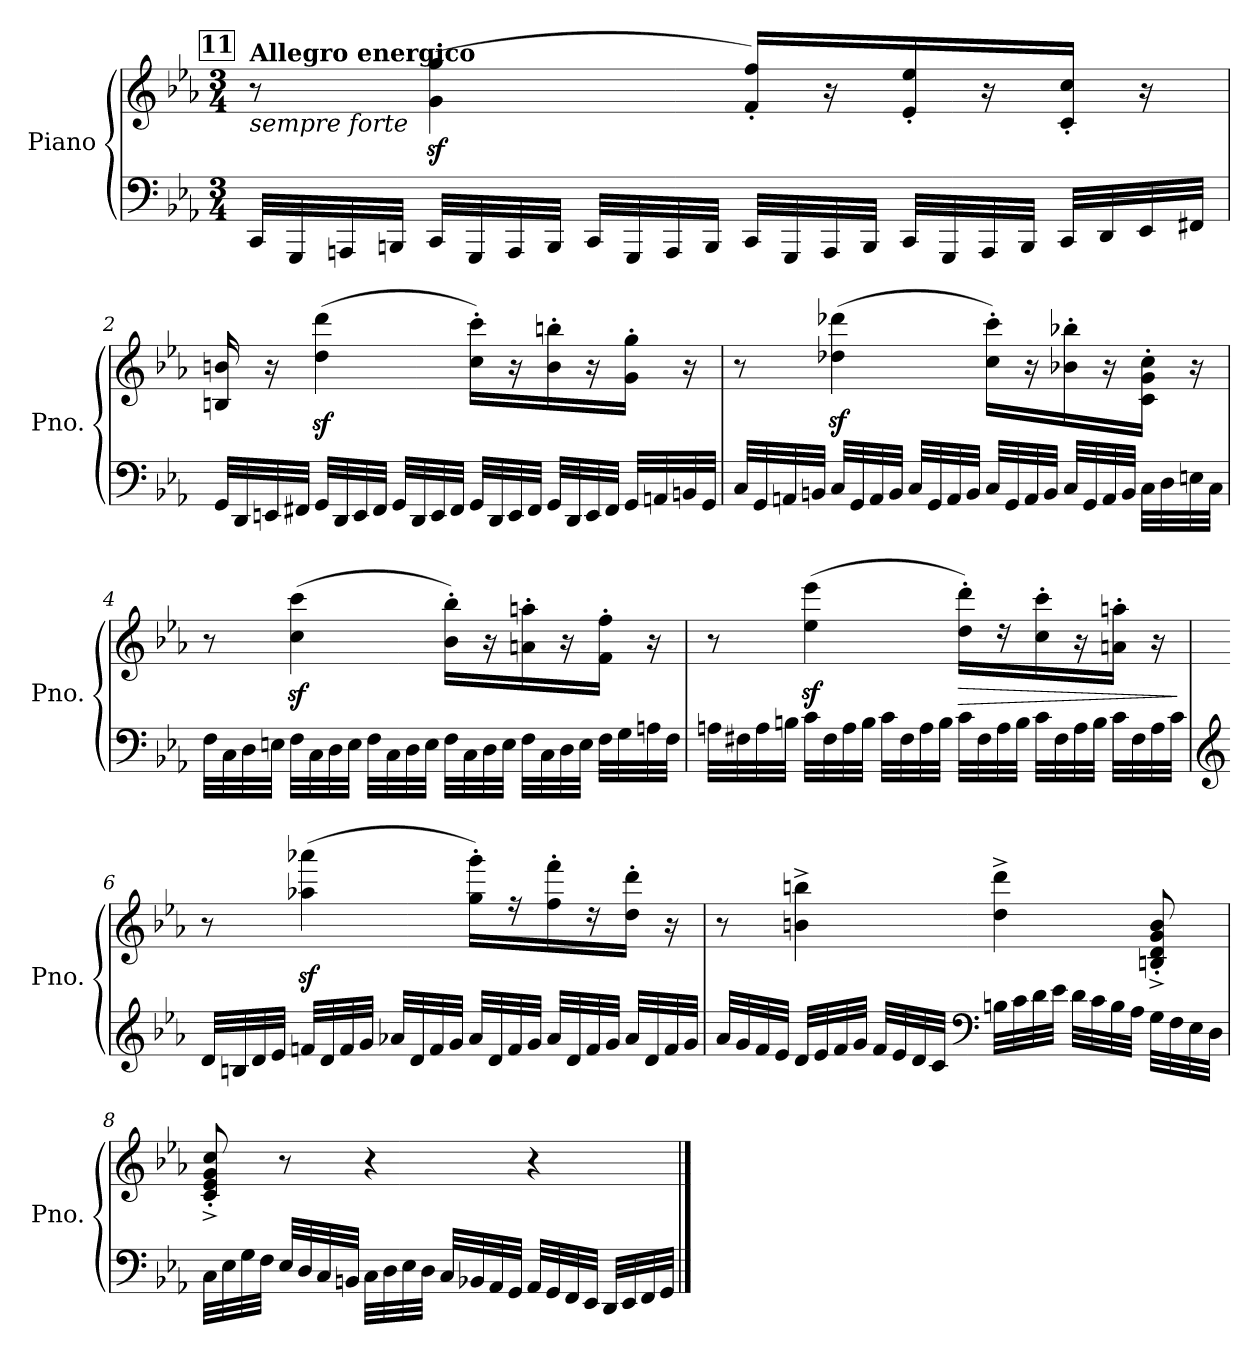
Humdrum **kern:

**kern	**kern	**dynam
*part1	*part1	*part1
*staff2	*staff1	*staff1/2
*I"Piano	*	*
*I'Pno.	*	*
*clefF4	*clefG2	*
*k[b-e-a-]	*k[b-e-a-]	*
*M3/4	*M3/4	*
!!LO:REH:place=s1:a:B:fs=14:t=11
=1	=1	=1
!	!LO:TX:a:B:t=Allegro energico	!
!	!LO:TX:b:i:t=sempre forte	!
32CC</LLL	8r	.
32GGG/	.	.
32AAAn/	.	.
32BBBn/JJJ	.	.
32CC/LLL	(>4g\z> 4gg\z>	.
32GGG/	.	.
32AAA/	.	.
32BBB/JJJ	.	.
32CC/LLL	.	.
32GGG/	.	.
32AAA/	.	.
32BBB/JJJ	.	.
32CC/LLL	16f/' 16ff/'LL)	.
32GGG/	.	.
32AAA/	16r	.
32BBB/JJJ	.	.
32CC/LLL	16e-/' 16ee-/'	.
32GGG/	.	.
32AAA/	16r	.
32BBB/JJJ	.	.
32CC</LLL	16c/' 16cc/'JJ	.
32DD/	.	.
32EE-/	16r	.
32FF#X/JJJ	.	.
!!LO:LB:g=z
=2	=2	=2
32GG/LLL	16Bn/ 16bn/	.
32DD/	.	.
32EEn/	16r	.
32FF#X/JJJ	.	.
32GG/LLL	(>4dd\z< 4ddd\z<	.
32DD/	.	.
32EE/	.	.
32FF#/JJJ	.	.
32GG/LLL	.	.
32DD/	.	.
32EE/	.	.
32FF#/JJJ	.	.
32GG/LLL	16cc\' 16ccc\'LL)	.
32DD/	.	.
32EE/	16r	.
32FF#/JJJ	.	.
32GG/LLL	16b\' 16bbn\'	.
32DD/	.	.
32EE/	16r	.
32FF#/JJJ	.	.
32GG/LLL	16g\' 16gg\'JJ	.
32AAn/	.	.
32BBn/	16r	.
32GG/JJJ	.	.
!!LO:LB:g=z
=3	=3	=3
32C</LLL	8r	.
32GG/	.	.
32AAn/	.	.
32BBn/JJJ	.	.
32C/LLL	(>4dd-X\z< 4ddd-X\z<	.
32GG/	.	.
32AA/	.	.
32BB/JJJ	.	.
32C/LLL	.	.
32GG/	.	.
32AA/	.	.
32BB/JJJ	.	.
32C/LLL	16cc\' 16ccc\'LL)	.
32GG/	.	.
32AA/	16r	.
32BB/JJJ	.	.
32C/LLL	16b-X\' 16bb-X\'	.
32GG/	.	.
32AA/	16r	.
32BB/JJJ	.	.
32C\LLL	16c\' 16g\' 16cc\'JJ	.
32D<\	.	.
32En<\	16r	.
32C<\JJJ	.	.
!!LO:LB:g=z
=4	=4	=4
32F<\LLL	8r	.
32C\	.	.
32D\	.	.
32En\JJJ	.	.
32F\LLL	(>4cc\z< 4ccc\z<	.
32C\	.	.
32D\	.	.
32E\JJJ	.	.
32F\LLL	.	.
32C\	.	.
32D\	.	.
32E\JJJ	.	.
32F\LLL	16b-\' 16bb-\'LL)	.
32C\	.	.
32D\	16r	.
32E\JJJ	.	.
32F\LLL	16an\' 16aan\'	.
32C\	.	.
32D\	16r	.
32E\JJJ	.	.
32F\LLL	16f\' 16ff\'JJ	.
32G\	.	.
32An\	16r	.
32F\JJJ	.	.
!!LO:LB:g=z
=5	=5	=5
32An<\LLL	8r	.
32F#X<\	.	.
32A<\	.	.
32Bn\JJJ	.	.
32c\LLL	(>4ee-\z< 4eee-\z<	.
32F#\	.	.
32A\	.	.
32B\JJJ	.	.
32c\LLL	.	.
32F#\	.	.
32A\	.	.
32B\JJJ	.	.
!	!	!LO:HP:b
32c\LLL	16dd\' 16ddd\'LL)	>
32F#\	.	.
32A\	16rdd	.
32B\JJJ	.	.
32c\LLL	16cc\' 16ccc\'	.
32F#\	.	.
32A\	16r	.
32B\JJJ	.	.
32c\LLL	16an\' 16aan\'JJ	.
32F#\	.	.
32A\	16r	.
32c\JJJ	.	.
.	.	]
!!LO:PB:g=z
=6	=6	=6
*clefG2	*	*
32d</LLL	8r	.
32Bn/	.	.
32d/	.	.
32e-/JJJ	.	.
32fn/LLL	(>4aa-X\z< 4aaa-X\z<	.
32d</	.	.
32f</	.	.
32g<</JJJ	.	.
32a-X<</LLL	.	.
32d<</	.	.
32f<</	.	.
32g<</JJJ	.	.
32a-<</LLL	16gg\' 16ggg\'LL)	.
32d/	.	.
32f/	16rff	.
32g/JJJ	.	.
32a-/LLL	16ff\' 16fff\'	.
32d/	.	.
32f/	16rdd	.
32g/JJJ	.	.
32a-/LLL	16dd\' 16ddd\'JJ	.
32d/	.	.
32f</	16r	.
32g</JJJ	.	.
!!LO:LB:g=z
=7	=7	=7
32a-</LLL	8r	.
32g</	.	.
32f/	.	.
32e-/JJJ	.	.
32d</LLL	4bn\^ 4bbn\^	.
32e-</	.	.
32f/	.	.
32g/JJJ	.	.
32f/LLL	.	.
32e-/	.	.
32d/	.	.
32c/JJJ	.	.
*clefF4	*	*
32Bn\LLL	4dd\^ 4ddd\^	.
32c\	.	.
32d\	.	.
32e-<\JJJ	.	.
32d<\LLL	.	.
32c\	.	.
32B\	.	.
32A-\JJJ	.	.
32G<\LLL	8Bn/'^ 8d/'^ 8g/'^ 8b/'^	.
32F\	.	.
32E-\	.	.
32D\JJJ	.	.
!!LO:LB:g=z
=8	=8	=8
32C\LLL	8c/'^ 8e-/'^ 8g/'^ 8cc/'^	.
32E-\	.	.
32G\	.	.
32F\JJJ	.	.
32E-/LLL	8r	.
32D</	.	.
32C/	.	.
32BBn/JJJ	.	.
32C\LLL	4r	.
32D\	.	.
32E-<\	.	.
32D<\JJJ	.	.
32C/LLL	.	.
32BB-X/	.	.
32AA-/	.	.
32GG/JJJ	.	.
32AA-</LLL	4r	.
32GG</	.	.
32FF/	.	.
32EE-/JJJ	.	.
32DD/LLL	.	.
32EE-/	.	.
32FF/	.	.
32GG/JJJ	.	.
==	==	==
*-	*-	*-
